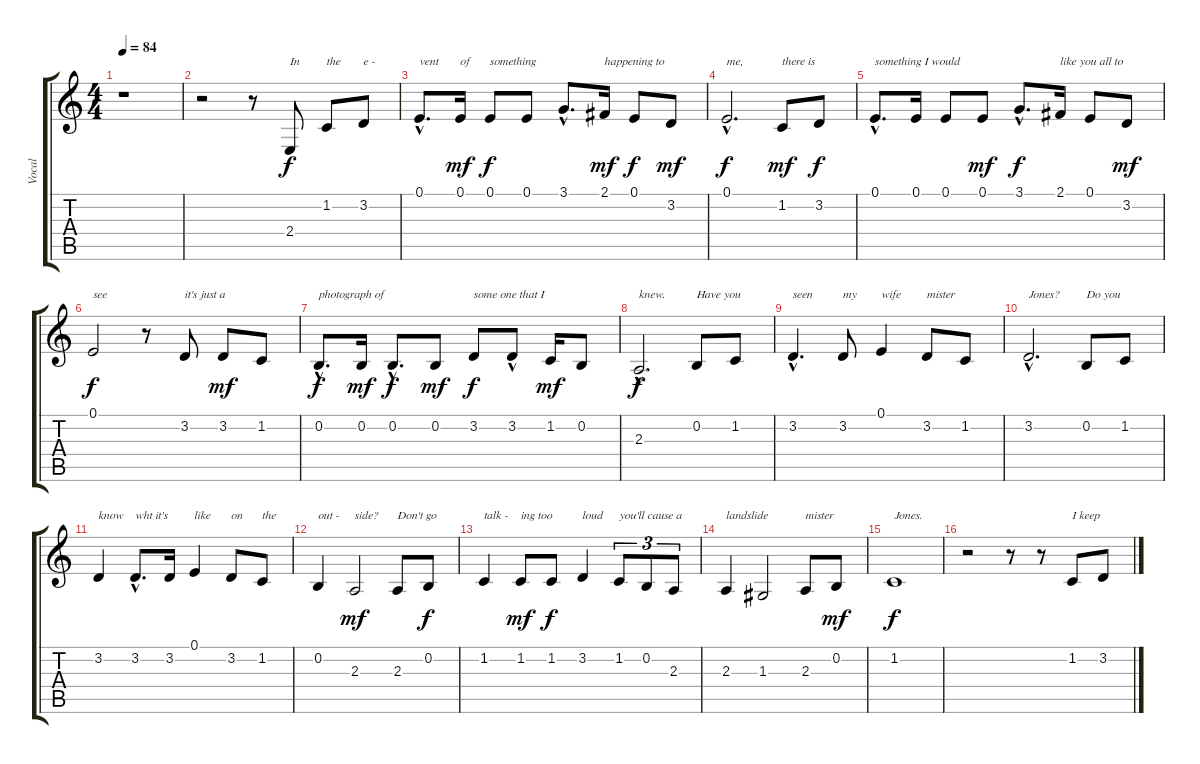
\track ("Vocal" "Vocal") {instrument clarinet}
\staff {score tabs}
\tuning (E4 B3 G3 D3 A2 E2) {hide}
\ts (4 4)
\tempo 84
\clef g2
\ks c
r.1{dy f instrument clarinet} |
r.2 r.8 2.4.8{txt "In"} 1.2.8{txt "the"} 3.2.8{txt "e -"} |
0.1{hac}.8{d txt "vent"} 0.1.16{txt "of" dy mf} 0.1.8{txt "something" dy f} 0.1.8 3.1{hac}.8{d} 2.1.16{txt "happening to" dy mf} 0.1.8{dy f} 3.2.8{dy mf} |
0.1{hac}.2{d txt "me," dy f} 1.2.8{txt "there is" dy mf} 3.2.8{dy f} |
0.1{hac}.8{d txt "something I would"} 0.1.16 0.1.8 0.1.8{dy mf} 3.1{hac}.8{d dy f} 2.1.16{txt "like you all to"} 0.1.8 3.2.8{dy mf} |
0.1.2{txt "see" dy f} r.8 3.2.8{txt "it's just a "} 3.2.8{dy mf} 1.2.8 |
0.2{hac}.8{d txt "photograph of" dy f} 0.2.16{dy mf} 0.2{hac}.8{d dy f} 0.2.8{dy mf} 3.2.8{txt "some one that I" dy f} 3.2{hac}.8 1.2.16{dy mf} 0.2.8 |
2.3{hac}.2{d txt "knew." dy f} 0.2.8{txt "Have you"} 1.2.8 |
3.2{hac}.4{d txt "seen"} 3.2.8{txt "my"} 0.1.4{txt "wife"} 3.2.8{txt "mister"} 1.2.8 |
3.2{hac}.2{d txt "Jones?"} 0.2.8{txt "Do you"} 1.2.8 |
3.2.4{txt "know"} 3.2{hac}.8{d txt "wht it's"} 3.2.16 0.1.4{txt "like"} 3.2.8{txt "on"} 1.2.8{txt "the"} |
0.2.4{txt "out -"} 2.3.2{txt "side?" dy mf} 2.3.8{txt "Don't go"} 0.2.8{dy f} |
1.2.4{txt "talk -"} 1.2.8{txt "ing too" dy mf} 1.2.8{dy f} 3.2.4{txt "loud"} 1.2.8{tu (3 2) txt "you'll cause a"} 0.2.8{tu (3 2)} 2.3.8{tu (3 2)} |
2.3.4{txt "landslide"} 1.3.2 2.3.8{txt "mister"} 0.2.8{dy mf} |
1.2.1{txt "Jones." dy f} |
r.2 r.8 r.8 1.2.8{txt "I keep"} 3.2.8
